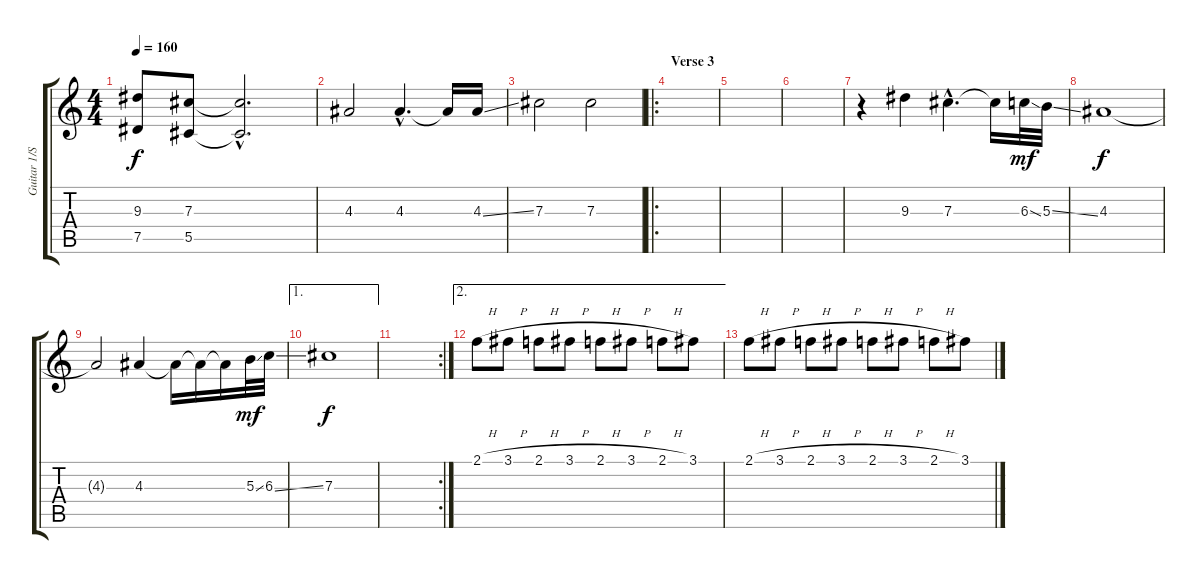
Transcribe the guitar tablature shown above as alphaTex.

\track ("Guitar 1/Strings" "Guitar 1/S") {instrument electricguitarjazz}
\staff {score tabs}
\tuning (Eb4 Bb3 Gb3 Db3 Ab2 Eb2) {hide}
\ts (4 4)
\tempo 160
\clef g2
\ks c
(9.3{t} 7.5{t}).8{dy f} (7.3 5.5).8 (7.3{hac t} 5.5{hac t}).2{d} |
4.3.2 4.3{hac}.4{d} 4.3{t}.16 4.3{ss}.16 |
7.3.2 7.3.2 |
\ro
\section ("" "Verse 3")
|
|
|
r.4 9.3.4{instrument electricguitarclean} 7.3{hac}.4{d} 7.3{t}.16 6.3{ss}.32{dy mf} 5.3{ss}.32 |
4.3.1{dy f} |
4.3{t}.2 4.3.4 4.3{t}.16 4.3{t}.16 4.3{t}.16 5.3{ss}.32{dy mf} 6.3{ss}.32 |
\ae 1
7.3.1{dy f} |
\rc 2
|
\ae 2
2.1{h}.8{balance 14} 3.1{h}.8 2.1{h}.8 3.1{h}.8 2.1{h}.8 3.1{h}.8 2.1{h}.8 3.1.8 |
2.1{h}.8 3.1{h}.8 2.1{h}.8 3.1{h}.8 2.1{h}.8 3.1{h}.8 2.1{h}.8 3.1.8
